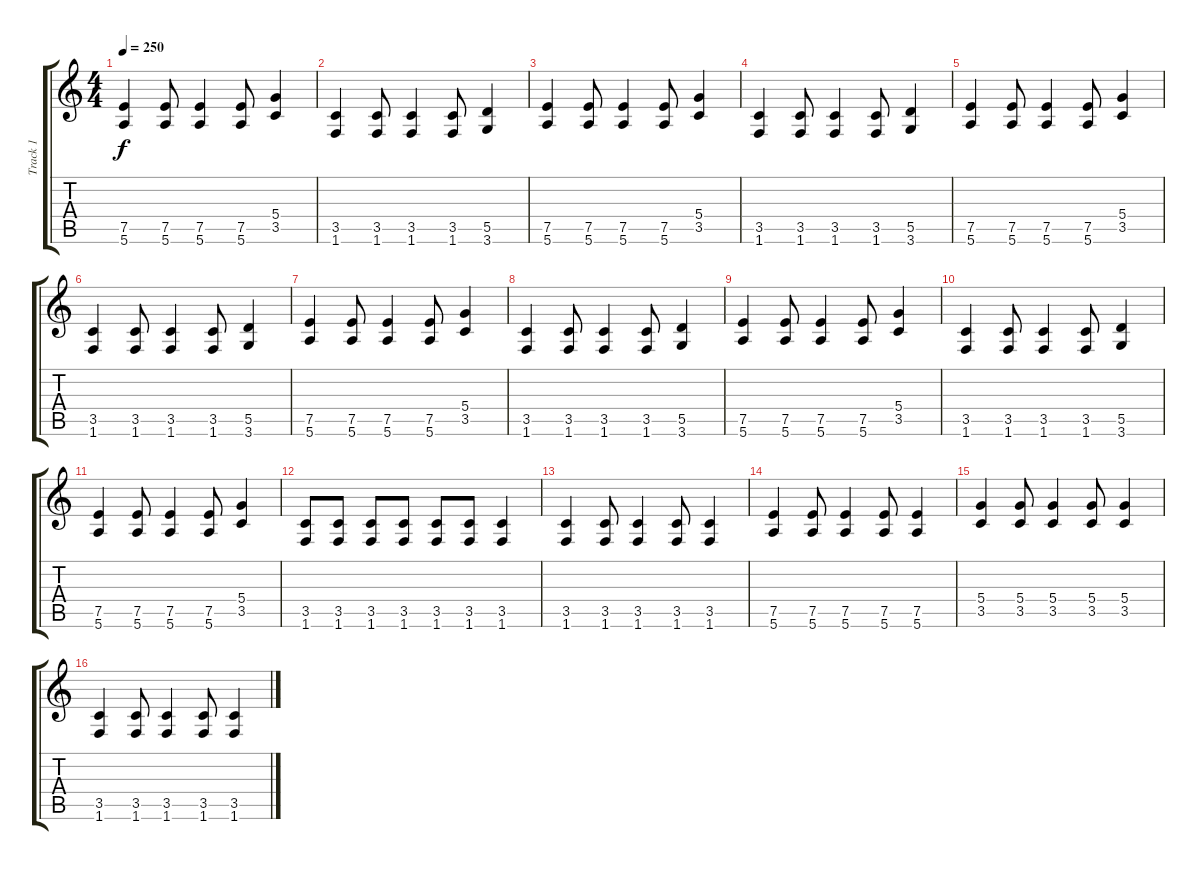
\track ("Track 1" "Track 1") {instrument distortionguitar}
\staff {score tabs}
\tuning (E4 B3 G3 D3 A2 E2) {hide}
\ts (4 4)
\tempo 250
\clef g2
\ks c
(7.5 5.6).4{dy f} (7.5 5.6).8 (7.5 5.6).4 (7.5 5.6).8 (5.4 3.5).4 |
(3.5 1.6).4 (3.5 1.6).8 (3.5 1.6).4 (3.5 1.6).8 (5.5 3.6).4 |
(7.5 5.6).4 (7.5 5.6).8 (7.5 5.6).4 (7.5 5.6).8 (5.4 3.5).4 |
(3.5 1.6).4 (3.5 1.6).8 (3.5 1.6).4 (3.5 1.6).8 (5.5 3.6).4 |
(7.5 5.6).4 (7.5 5.6).8 (7.5 5.6).4 (7.5 5.6).8 (5.4 3.5).4 |
(3.5 1.6).4 (3.5 1.6).8 (3.5 1.6).4 (3.5 1.6).8 (5.5 3.6).4 |
(7.5 5.6).4 (7.5 5.6).8 (7.5 5.6).4 (7.5 5.6).8 (5.4 3.5).4 |
(3.5 1.6).4 (3.5 1.6).8 (3.5 1.6).4 (3.5 1.6).8 (5.5 3.6).4 |
(7.5 5.6).4 (7.5 5.6).8 (7.5 5.6).4 (7.5 5.6).8 (5.4 3.5).4 |
(3.5 1.6).4 (3.5 1.6).8 (3.5 1.6).4 (3.5 1.6).8 (5.5 3.6).4 |
(7.5 5.6).4 (7.5 5.6).8 (7.5 5.6).4 (7.5 5.6).8 (5.4 3.5).4 |
(3.5 1.6).8 (3.5 1.6).8 (3.5 1.6).8 (3.5 1.6).8 (3.5 1.6).8 (3.5 1.6).8 (3.5 1.6).4 |
(3.5 1.6).4 (3.5 1.6).8 (3.5 1.6).4 (3.5 1.6).8 (3.5 1.6).4 |
(7.5 5.6).4 (7.5 5.6).8 (7.5 5.6).4 (7.5 5.6).8 (7.5 5.6).4 |
(5.4 3.5).4 (5.4 3.5).8 (5.4 3.5).4 (5.4 3.5).8 (5.4 3.5).4 |
(3.5 1.6).4 (3.5 1.6).8 (3.5 1.6).4 (3.5 1.6).8 (3.5 1.6).4
